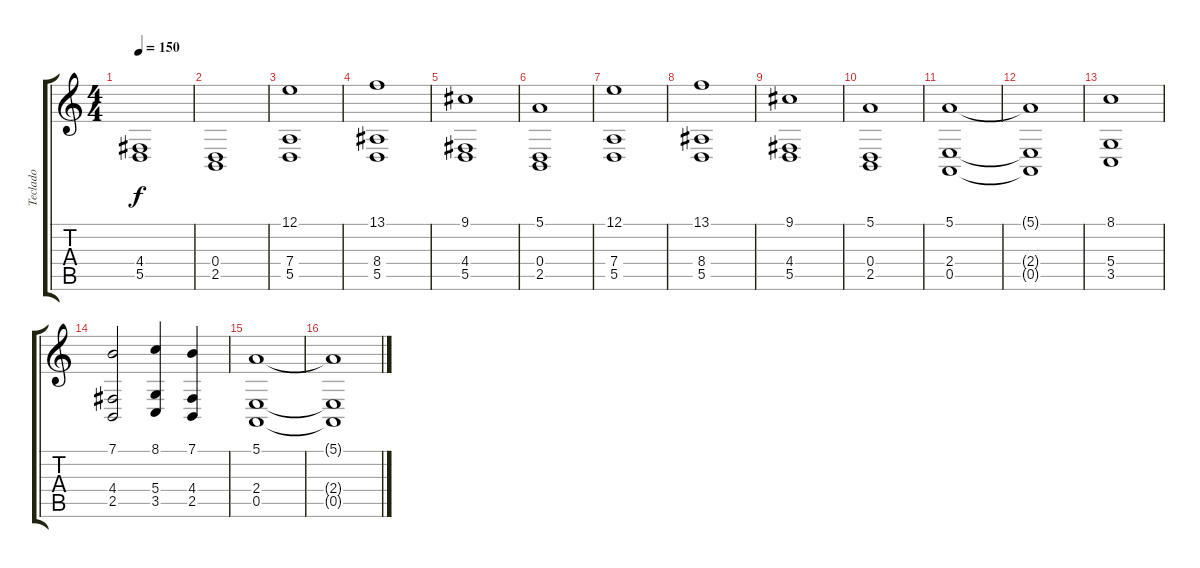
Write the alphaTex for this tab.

\track ("Teclado" "Teclado") {instrument tremolostrings}
\staff {score tabs}
\tuning (E4 B3 G3 D3 A2 E2) {hide}
\ts (4 4)
\tempo 150
\clef g2
\ks c
(4.4 5.5).1{dy f} |
(0.4 2.5).1 |
(12.1 7.4 5.5).1 |
(13.1 8.4 5.5).1 |
(9.1 4.4 5.5).1 |
(5.1 0.4 2.5).1 |
(12.1 7.4 5.5).1 |
(13.1 8.4 5.5).1 |
(9.1 4.4 5.5).1 |
(5.1 0.4 2.5).1 |
(5.1 2.4 0.5).1 |
(5.1{t} 2.4{t} 0.5{t}).1 |
(8.1 5.4 3.5).1 |
(7.1 4.4 2.5).2 (8.1 5.4 3.5).4 (7.1 4.4 2.5).4 |
(5.1 2.4 0.5).1 |
(5.1{t} 2.4{t} 0.5{t}).1
